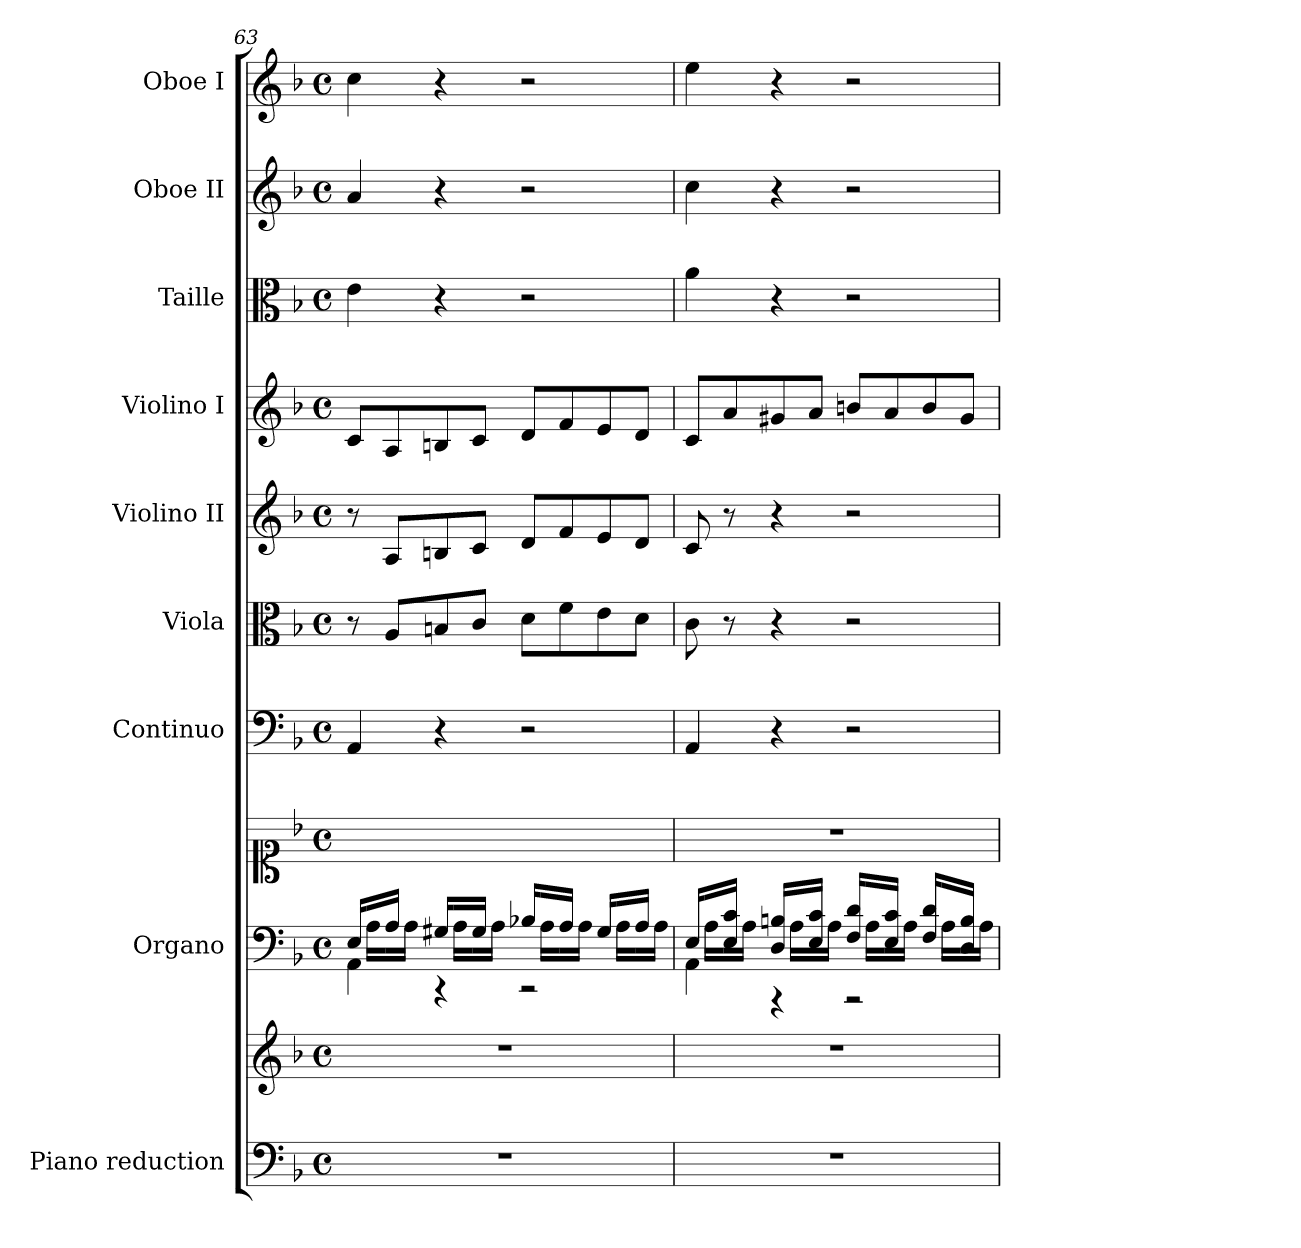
**kern	**kern	**kern	**kern	**kern	**kern	**kern	**kern	**kern	**kern	**kern
*part9	*part9	*part8	*part8	*part7	*part6	*part5	*part4	*part3	*part2	*part1
*staff11	*staff10	*staff9	*staff8	*staff7	*staff6	*staff5	*staff4	*staff3	*staff2	*staff1
*I"Piano reduction	*	*I"Organo	*	*I"Continuo	*I"Viola	*I"Violino II	*I"Violino I	*I"Taille	*I"Oboe II	*I"Oboe I
*I'Pno	*	*	*	*	*I'Vla	*I'Vln	*I'Vln	*	*I'Ob	*I'Ob
*clefF4	*clefG2	*clefF4	*clefC1	*clefF4	*clefC3	*clefG2	*clefG2	*clefC3	*clefG2	*clefG2
*k[b-]	*k[b-]	*k[b-]	*k[b-]	*k[b-]	*k[b-]	*k[b-]	*k[b-]	*k[b-]	*k[b-]	*k[b-]
*M4/4	*M4/4	*M4/4	*M4/4	*M4/4	*M4/4	*M4/4	*M4/4	*M4/4	*M4/4	*M4/4
*met(c)	*met(c)	*met(c)	*met(c)	*met(c)	*met(c)	*met(c)	*met(c)	*met(c)	*met(c)	*met(c)
=63	=63	=63	=63	=63	=63	=63	=63	=63	=63	=63
*	*	*^	*	*	*	*	*	*	*	*
*	*	*	*^	*	*	*	*	*	*	*	*
1r	1r	16E/LL	16reyy	4AA\	1ryy	4AA/	8r	8r	8c/L	4e\	4a/	4cc\
.	.	16rBByy	16A\LL	.	.	.	.	.	.	.	.	.
.	.	16A/JJ	16rbyy	.	.	.	8A/L	8A/L	8A/	.	.	.
.	.	16ryy	16A\JJ	.	.	.	.	.	.	.	.	.
.	.	16G#X/LL	16ryy	4rCC	.	4r	8Bn/	8Bn/	8Bn/	4r	4r	4r
.	.	16rBByy	16A\LL	.	.	.	.	.	.	.	.	.
.	.	16G#/JJ	16rbyy	.	.	.	8c/J	8c/J	8c/J	.	.	.
.	.	16ryy	16A\JJ	.	.	.	.	.	.	.	.	.
.	.	16B-X/LL	16ryy	2rCC	.	2r	8d\L	8d/L	8d/L	2r	2r	2r
.	.	16ryy	16A\LL	.	.	.	.	.	.	.	.	.
.	.	16A/JJ	16rbyy	.	.	.	8f\	8f/	8f/	.	.	.
.	.	16ryy	16A\JJ	.	.	.	.	.	.	.	.	.
.	.	16G#/LL	16ryy	.	.	.	8e\	8e/	8e/	.	.	.
.	.	16rBByy	16A\LL	.	.	.	.	.	.	.	.	.
.	.	16A/JJ	16rbyy	.	.	.	8d\J	8d/J	8d/J	.	.	.
.	.	16ryy	16A\JJ	.	.	.	.	.	.	.	.	.
=64	=64	=64	=64	=64	=64	=64	=64	=64	=64	=64	=64	=64
1r	1r	16E/LL	16reyy	4AA\	1r	4AA/	8c\	8c/	8c/L	4a\	4cc\	4ee\
.	.	16rBByy	16A\LL	.	.	.	.	.	.	.	.	.
.	.	16E/ 16c/JJ	16rbyy	.	.	.	8r	8r	8a/	.	.	.
.	.	16ryy	16A\JJ	.	.	.	.	.	.	.	.	.
.	.	16D/ 16Bn/LL	16ryy	4rAAA	.	4r	4r	4r	8g#X/	4r	4r	4r
.	.	16rBByy	16A\LL	.	.	.	.	.	.	.	.	.
.	.	16E/ 16c/JJ	16rbyy	.	.	.	.	.	8a/J	.	.	.
.	.	16ryy	16A\JJ	.	.	.	.	.	.	.	.	.
.	.	16F/ 16d/LL	16rBByy	2rAAA	.	2r	2r	2r	8bn/L	2r	2r	2r
.	.	16ryy	16A\LL	.	.	.	.	.	.	.	.	.
.	.	16E/ 16c/JJ	16rbyy	.	.	.	.	.	8a/	.	.	.
.	.	16ryy	16A\JJ	.	.	.	.	.	.	.	.	.
.	.	16F/ 16d/LL	16ryy	.	.	.	.	.	8b/	.	.	.
.	.	16rBByy	16A\LL	.	.	.	.	.	.	.	.	.
.	.	16D/ 16B/JJ	16rbyy	.	.	.	.	.	8g#/J	.	.	.
.	.	16ryy	16A\JJ	.	.	.	.	.	.	.	.	.
*	*	*v	*v	*v	*	*	*	*	*	*	*	*
=	=	=	=	=	=	=	=	=	=	=
*-	*-	*-	*-	*-	*-	*-	*-	*-	*-	*-
